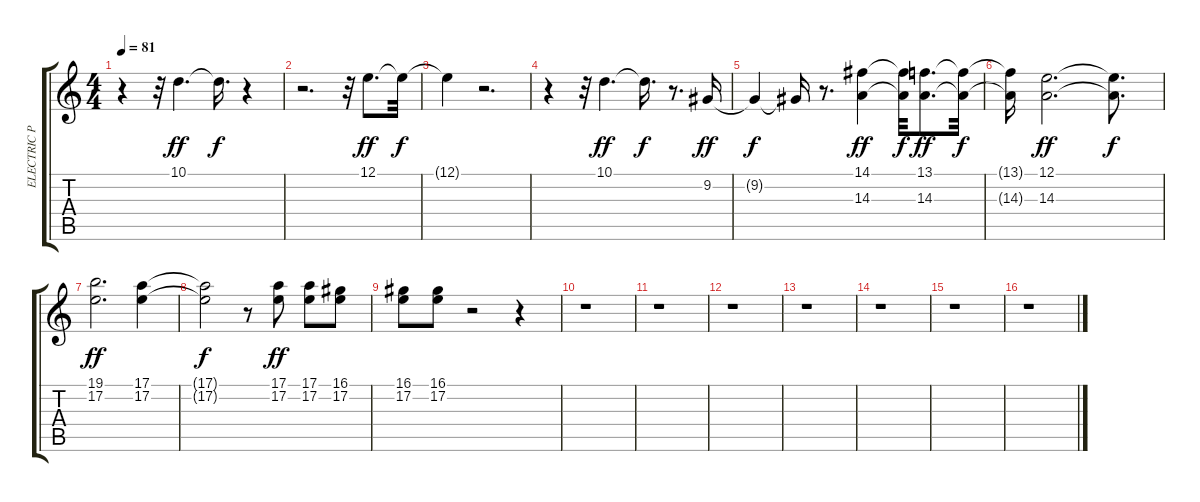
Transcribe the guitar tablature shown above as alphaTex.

\track ("ELECTRIC PIANO4" "ELECTRIC P") {instrument honkytonkpiano}
\staff {score tabs}
\tuning (E4 B3 G3 D3 A2 E2) {hide}
\ts (4 4)
\tempo 81
\clef g2
\ks c
r.4{dy f} r.32 10.1.4{d dy ff} 10.1{t}.16{d dy f} r.4 |
r.2{d} r.32 12.1.8{d dy ff} 12.1{t}.32{dy f} |
12.1{t}.4 r.2{d} |
r.4 r.32 10.1.4{d dy ff} 10.1{t}.16{d dy f} r.8{d} 9.2.16{dy ff} |
9.2{t}.4{dy f} 9.2{t}.16 r.8{d} (14.1 14.3).4{dy ff} (14.1{t} 14.3{t}).32{dy f} (13.1 14.3).8{d dy ff} (13.1{t} 14.3{t}).32{dy f} |
(13.1{t} 14.3{t}).16 (12.1 14.3).2{d dy ff} (12.1{t} 14.3{t}).8{d dy f} |
(19.1 17.2).2{d dy ff} (17.1 17.2).4 |
(17.1{t} 17.2{t}).2{dy f} r.8 (17.1 17.2).8{dy ff} (17.1 17.2).8 (16.1 17.2).8 |
(16.1 17.2).8 (16.1 17.2).8 r.2 r.4 |
r.1 |
r.1 |
r.1 |
r.1 |
r.1 |
r.1 |
r.1
